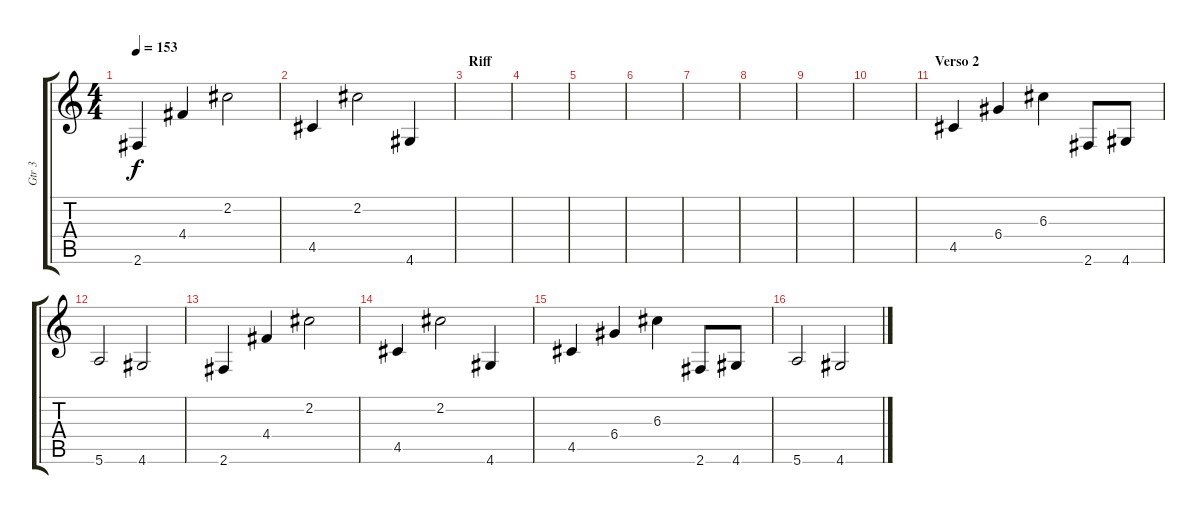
\track ("Gtr 3" "Gtr 3") {instrument electricguitarclean}
\staff {score tabs}
\tuning (E4 B3 G3 D3 A2 E2) {hide}
\ts (4 4)
\tempo 153
\clef g2
\ks c
2.6.4{dy f} 4.4.4 2.2.2 |
4.5.4 2.2.2 4.6.4 |
\section ("" "Riff")
|
|
|
|
|
|
|
|
\section ("" "Verso 2")
4.5.4 6.4.4 6.3.4 2.6.8 4.6.8 |
5.6.2 4.6.2 |
2.6.4 4.4.4 2.2.2 |
4.5.4 2.2.2 4.6.4 |
4.5.4 6.4.4 6.3.4 2.6.8 4.6.8 |
5.6.2 4.6.2
